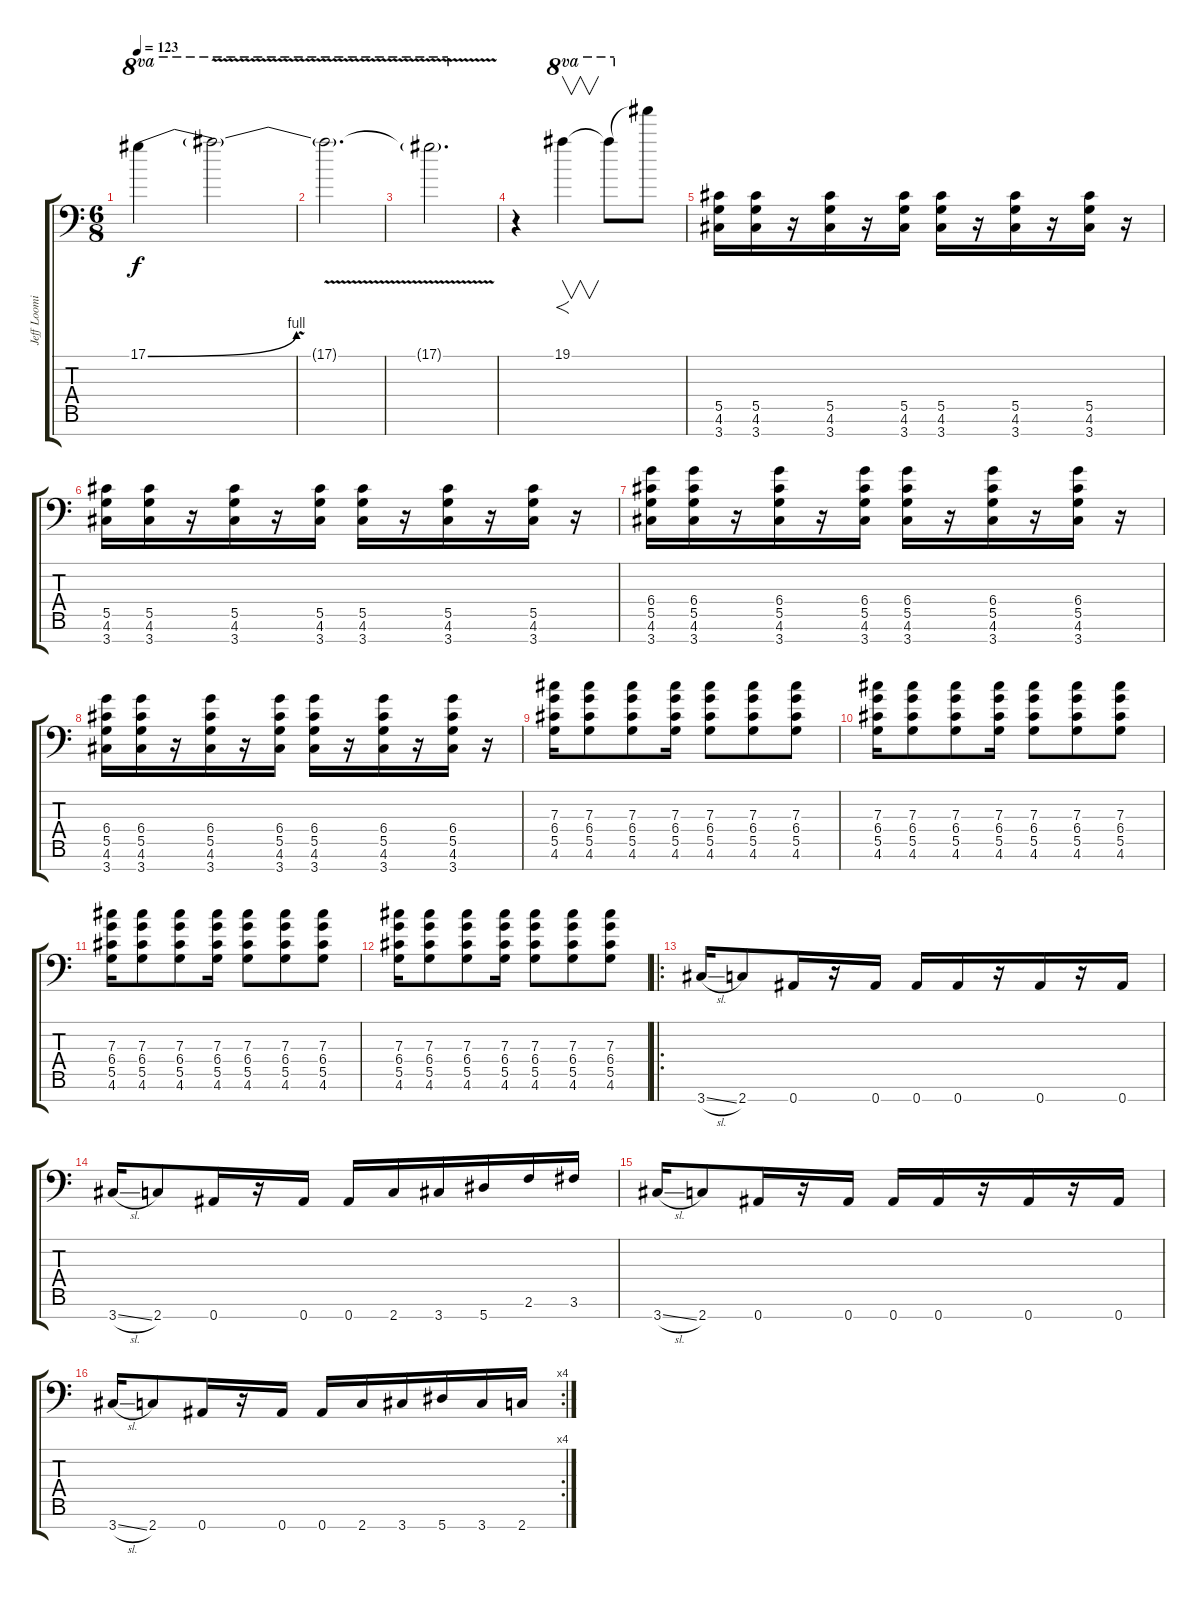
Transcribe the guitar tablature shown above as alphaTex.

\track ("Jeff Loomis Lead" "Jeff Loomi") {instrument distortionguitar}
\staff {score tabs}
\tuning (Eb4 Bb3 Gb3 Db3 Ab2 Eb2 Bb1) {hide}
\ts (6 8)
\tempo 123
\clef f4
\ks c
17.1{be (bend 0 0 60 4)}.4{ot 8va dy f} 17.1{v t}.2{ot 8va} |
17.1{v t}.2{d ot 8va} |
17.1{t}.2{d ot 8va} |
r.4 19.1.4{f v ot 8va} 19.1{t}.8{ot 8va} 19.1{t}.8 |
(5.5 4.6 3.7).16 (5.5 4.6 3.7).16 r.16 (5.5 4.6 3.7).16 r.16 (5.5 4.6 3.7).16 (5.5 4.6 3.7).16 r.16 (5.5 4.6 3.7).16 r.16 (5.5 4.6 3.7).16 r.16 |
(5.5 4.6 3.7).16 (5.5 4.6 3.7).16 r.16 (5.5 4.6 3.7).16 r.16 (5.5 4.6 3.7).16 (5.5 4.6 3.7).16 r.16 (5.5 4.6 3.7).16 r.16 (5.5 4.6 3.7).16 r.16 |
(6.4 5.5 4.6 3.7).16 (6.4 5.5 4.6 3.7).16 r.16 (6.4 5.5 4.6 3.7).16 r.16 (6.4 5.5 4.6 3.7).16 (6.4 5.5 4.6 3.7).16 r.16 (6.4 5.5 4.6 3.7).16 r.16 (6.4 5.5 4.6 3.7).16 r.16 |
(6.4 5.5 4.6 3.7).16 (6.4 5.5 4.6 3.7).16 r.16 (6.4 5.5 4.6 3.7).16 r.16 (6.4 5.5 4.6 3.7).16 (6.4 5.5 4.6 3.7).16 r.16 (6.4 5.5 4.6 3.7).16 r.16 (6.4 5.5 4.6 3.7).16 r.16 |
(7.3 6.4 5.5 4.6).16 (7.3 6.4 5.5 4.6).8 (7.3 6.4 5.5 4.6).8 (7.3 6.4 5.5 4.6).16 (7.3 6.4 5.5 4.6).8 (7.3 6.4 5.5 4.6).8 (7.3 6.4 5.5 4.6).8 |
(7.3 6.4 5.5 4.6).16 (7.3 6.4 5.5 4.6).8 (7.3 6.4 5.5 4.6).8 (7.3 6.4 5.5 4.6).16 (7.3 6.4 5.5 4.6).8 (7.3 6.4 5.5 4.6).8 (7.3 6.4 5.5 4.6).8 |
(7.3 6.4 5.5 4.6).16 (7.3 6.4 5.5 4.6).8 (7.3 6.4 5.5 4.6).8 (7.3 6.4 5.5 4.6).16 (7.3 6.4 5.5 4.6).8 (7.3 6.4 5.5 4.6).8 (7.3 6.4 5.5 4.6).8 |
(7.3 6.4 5.5 4.6).16 (7.3 6.4 5.5 4.6).8 (7.3 6.4 5.5 4.6).8 (7.3 6.4 5.5 4.6).16 (7.3 6.4 5.5 4.6).8 (7.3 6.4 5.5 4.6).8 (7.3 6.4 5.5 4.6).8 |
\ro
3.7{sl}.16 2.7.8 0.7.16 r.16 0.7.16 0.7.16 0.7.16 r.16 0.7.16 r.16 0.7.16 |
3.7{sl}.16 2.7.8 0.7.16 r.16 0.7.16 0.7.16 2.7.16 3.7.16 5.7.16 2.6.16 3.6.16 |
3.7{sl}.16 2.7.8 0.7.16 r.16 0.7.16 0.7.16 0.7.16 r.16 0.7.16 r.16 0.7.16 |
\rc 4
3.7{sl}.16 2.7.8 0.7.16 r.16 0.7.16 0.7.16 2.7.16 3.7.16 5.7.16 3.7.16 2.7.16
